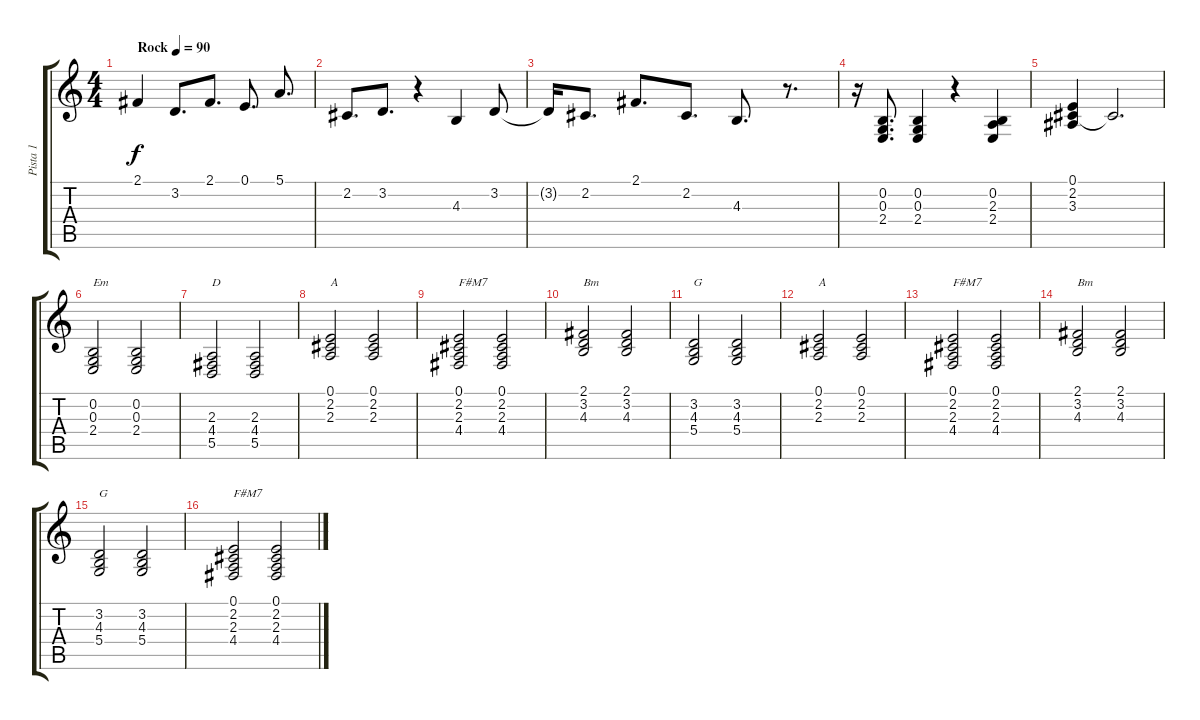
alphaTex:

\track ("Pista 1" "Pista 1") {instrument acousticgrandpiano}
\staff {score tabs}
\tuning (E4 B3 G3 D3 A2 E2) {hide}
\ts (4 4)
\tempo (90 "Rock")
\clef g2
\ks c
2.1.4{dy f instrument acousticgrandpiano} 3.2.8{d} 2.1.8{d} 0.1.8{d} 5.1.8{d} |
2.2.8{d} 3.2.8{d} r.4 4.3.4 3.2.8 |
3.2{t}.16 2.2.8{d} 2.1.8{d} 2.2.8{d} 4.3.8{d} r.8{d} |
r.16 (0.2 0.3 2.4).8{d} (0.2 0.3 2.4).4 r.4 (0.2 2.3 2.4).4{volume 10} |
(0.1 2.2 3.3).4{volume 13} 2.2{t}.2{d} |
(0.2 0.3 2.4).2{txt "Em"} (0.2 0.3 2.4).2 |
(2.3 4.4 5.5).2{txt "D"} (2.3 4.4 5.5).2 |
(0.1 2.2 2.3).2{txt "A"} (0.1 2.2 2.3).2 |
(0.1 2.2 2.3 4.4).2{txt "F#M7"} (0.1 2.2 2.3 4.4).2 |
(2.1 3.2 4.3).2{txt "Bm"} (2.1 3.2 4.3).2 |
(3.2 4.3 5.4).2{txt "G"} (3.2 4.3 5.4).2 |
(0.1 2.2 2.3).2{txt "A"} (0.1 2.2 2.3).2 |
(0.1 2.2 2.3 4.4).2{txt "F#M7"} (0.1 2.2 2.3 4.4).2 |
(2.1 3.2 4.3).2{txt "Bm"} (2.1 3.2 4.3).2 |
(3.2 4.3 5.4).2{txt "G"} (3.2 4.3 5.4).2 |
(0.1 2.2 2.3 4.4).2{txt "F#M7"} (0.1 2.2 2.3 4.4).2
